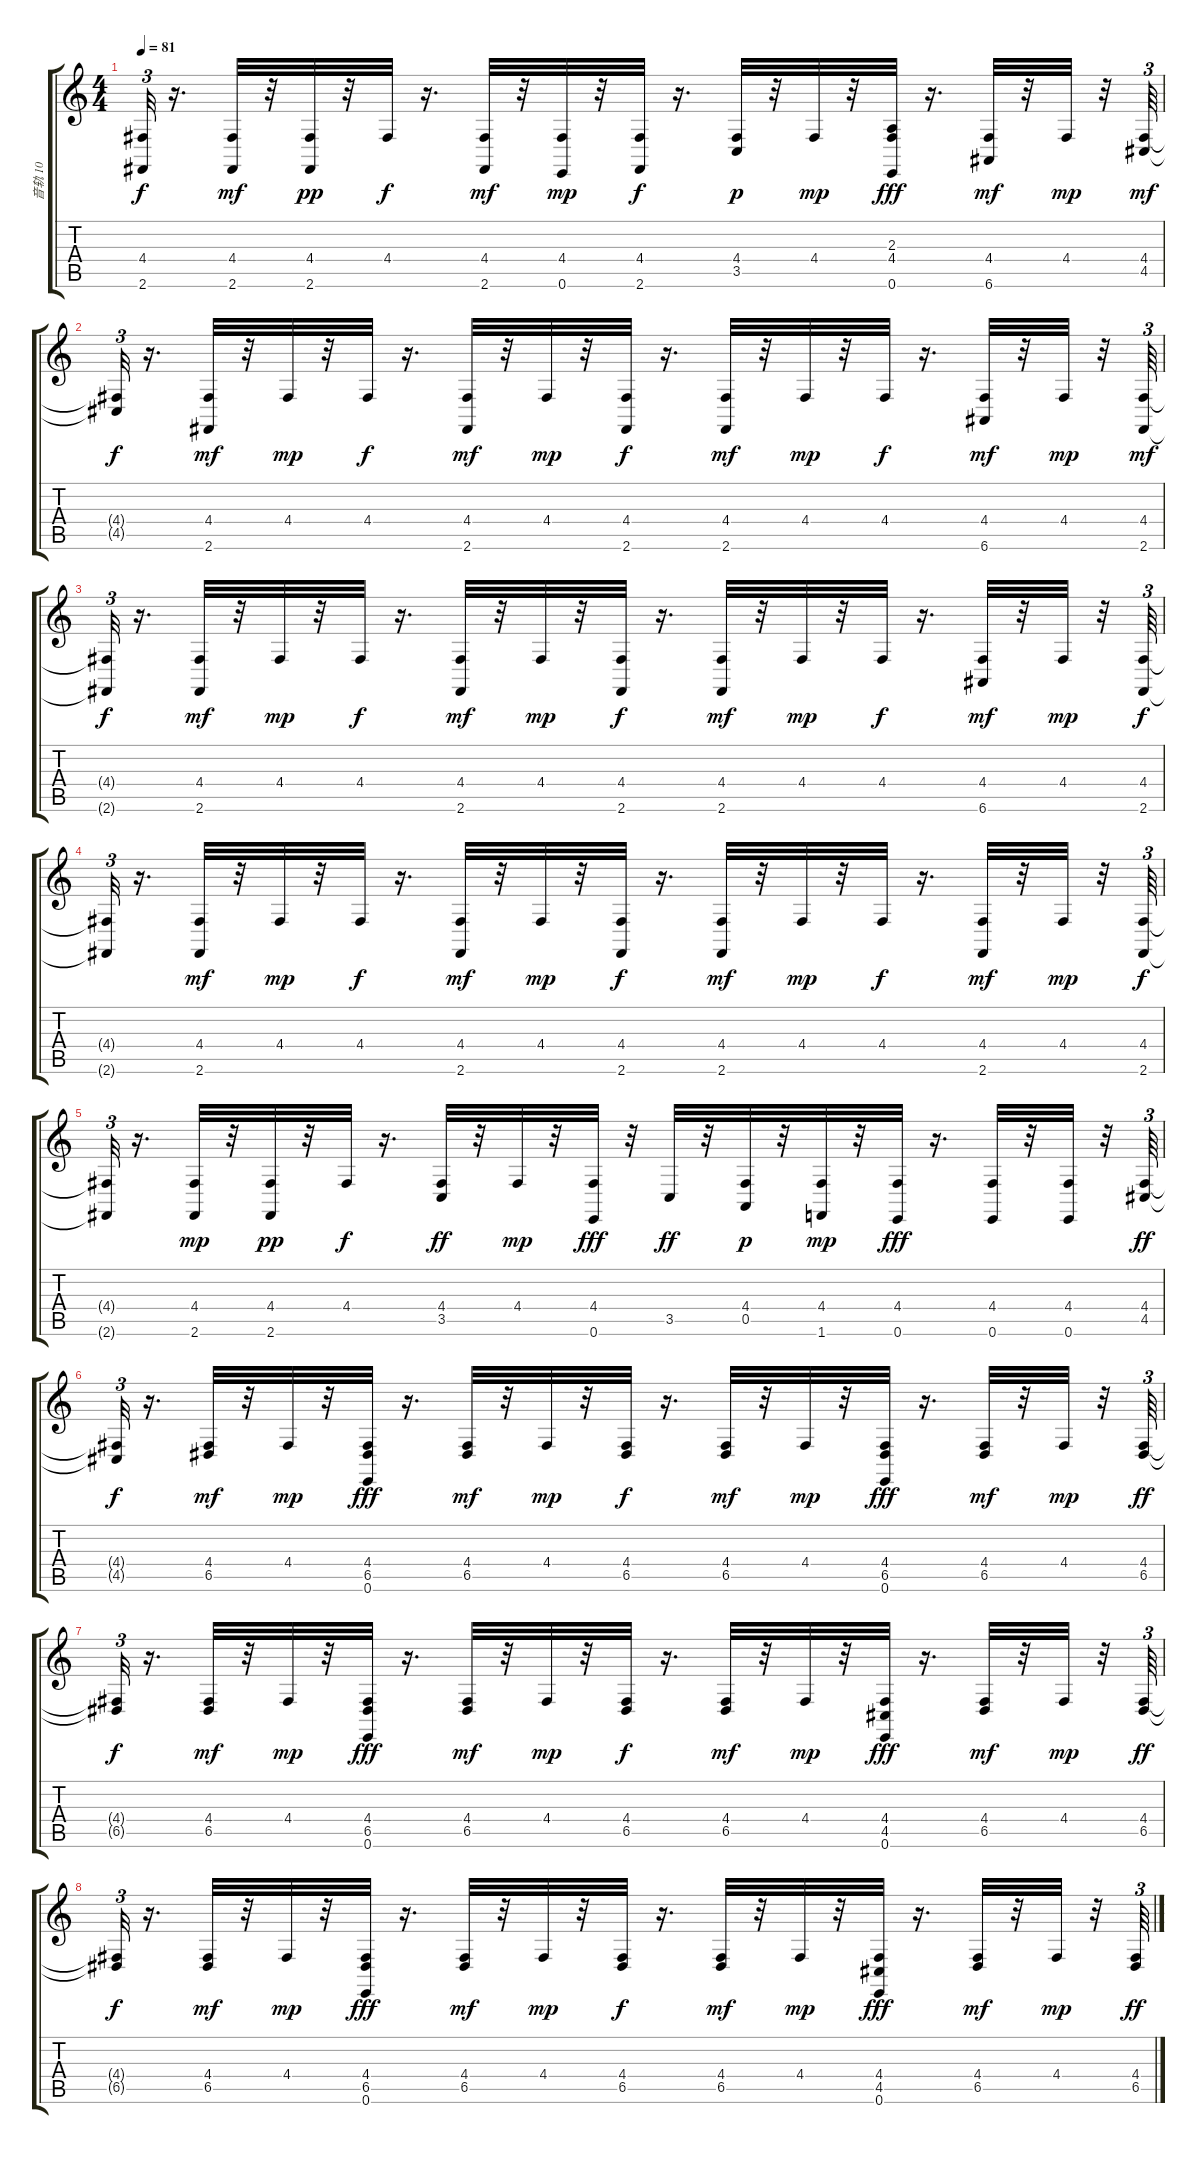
\track ("音轨 10" "音轨 10") {instrument acousticgrandpiano}
\staff {score tabs}
\tuning (E4 B3 G3 D3 A2 E2) {hide}
\ts (4 4)
\tempo 81
\clef g2
\ks c
(4.4{t} 2.6{t}).32{tu (3 2) dy f} r.16{d} (4.4 2.6).32{dy mf} r.32 (4.4 2.6).32{dy pp} r.32 4.4.32{dy f} r.16{d} (4.4 2.6).32{dy mf} r.32 (4.4 0.6).32{dy mp} r.32 (4.4 2.6).32{dy f} r.16{d} (4.4 3.5).32{dy p} r.32 4.4.32{dy mp} r.32 (2.3 4.4 0.6).32{dy fff} r.16{d} (4.4 6.6).32{dy mf} r.32 4.4.32{dy mp} r.32 (4.4 4.5).64{tu (3 2) dy mf} |
(4.4{t} 4.5{t}).32{tu (3 2) dy f} r.16{d} (4.4 2.6).32{dy mf} r.32 4.4.32{dy mp} r.32 4.4.32{dy f} r.16{d} (4.4 2.6).32{dy mf} r.32 4.4.32{dy mp} r.32 (4.4 2.6).32{dy f} r.16{d} (4.4 2.6).32{dy mf} r.32 4.4.32{dy mp} r.32 4.4.32{dy f} r.16{d} (4.4 6.6).32{dy mf} r.32 4.4.32{dy mp} r.32 (4.4 2.6).64{tu (3 2) dy mf} |
(4.4{t} 2.6{t}).32{tu (3 2) dy f} r.16{d} (4.4 2.6).32{dy mf} r.32 4.4.32{dy mp} r.32 4.4.32{dy f} r.16{d} (4.4 2.6).32{dy mf} r.32 4.4.32{dy mp} r.32 (4.4 2.6).32{dy f} r.16{d} (4.4 2.6).32{dy mf} r.32 4.4.32{dy mp} r.32 4.4.32{dy f} r.16{d} (4.4 6.6).32{dy mf} r.32 4.4.32{dy mp} r.32 (4.4 2.6).64{tu (3 2) dy f} |
(4.4{t} 2.6{t}).32{tu (3 2)} r.16{d} (4.4 2.6).32{dy mf} r.32 4.4.32{dy mp} r.32 4.4.32{dy f} r.16{d} (4.4 2.6).32{dy mf} r.32 4.4.32{dy mp} r.32 (4.4 2.6).32{dy f} r.16{d} (4.4 2.6).32{dy mf} r.32 4.4.32{dy mp} r.32 4.4.32{dy f} r.16{d} (4.4 2.6).32{dy mf} r.32 4.4.32{dy mp} r.32 (4.4 2.6).64{tu (3 2) dy f} |
(4.4{t} 2.6{t}).32{tu (3 2)} r.16{d} (4.4 2.6).32{dy mp} r.32 (4.4 2.6).32{dy pp} r.32 4.4.32{dy f} r.16{d} (4.4 3.5).32{dy ff} r.32 4.4.32{dy mp} r.32 (4.4 0.6).32{dy fff} r.32 3.5.32{dy ff} r.32 (4.4 0.5).32{dy p} r.32 (4.4 1.6).32{dy mp} r.32 (4.4 0.6).32{dy fff} r.16{d} (4.4 0.6).32 r.32 (4.4 0.6).32 r.32 (4.4 4.5).64{tu (3 2) dy ff} |
(4.4{t} 4.5{t}).32{tu (3 2) dy f} r.16{d} (4.4 6.5).32{dy mf} r.32 4.4.32{dy mp} r.32 (4.4 6.5 0.6).32{dy fff} r.16{d} (4.4 6.5).32{dy mf} r.32 4.4.32{dy mp} r.32 (4.4 6.5).32{dy f} r.16{d} (4.4 6.5).32{dy mf} r.32 4.4.32{dy mp} r.32 (4.4 6.5 0.6).32{dy fff} r.16{d} (4.4 6.5).32{dy mf} r.32 4.4.32{dy mp} r.32 (4.4 6.5).64{tu (3 2) dy ff} |
(4.4{t} 6.5{t}).32{tu (3 2) dy f} r.16{d} (4.4 6.5).32{dy mf} r.32 4.4.32{dy mp} r.32 (4.4 6.5 0.6).32{dy fff} r.16{d} (4.4 6.5).32{dy mf} r.32 4.4.32{dy mp} r.32 (4.4 6.5).32{dy f} r.16{d} (4.4 6.5).32{dy mf} r.32 4.4.32{dy mp} r.32 (4.4 4.5 0.6).32{dy fff} r.16{d} (4.4 6.5).32{dy mf} r.32 4.4.32{dy mp} r.32 (4.4 6.5).64{tu (3 2) dy ff} |
(4.4{t} 6.5{t}).32{tu (3 2) dy f} r.16{d} (4.4 6.5).32{dy mf} r.32 4.4.32{dy mp} r.32 (4.4 6.5 0.6).32{dy fff} r.16{d} (4.4 6.5).32{dy mf} r.32 4.4.32{dy mp} r.32 (4.4 6.5).32{dy f} r.16{d} (4.4 6.5).32{dy mf} r.32 4.4.32{dy mp} r.32 (4.4 4.5 0.6).32{dy fff} r.16{d} (4.4 6.5).32{dy mf} r.32 4.4.32{dy mp} r.32 (4.4 6.5).64{tu (3 2) dy ff}
